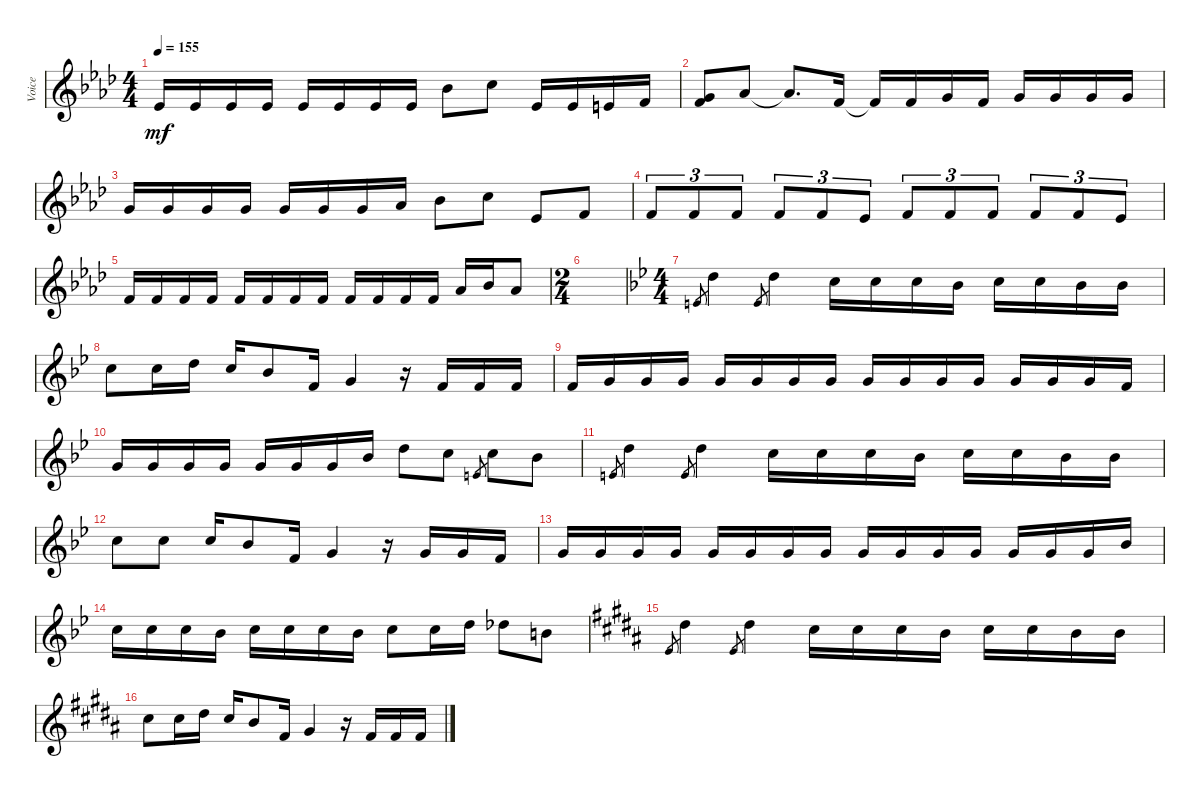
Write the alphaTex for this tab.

\track ("Voice" "Voice") {instrument drawbarorgan}
\staff {score}
\tuning (E4 B3 G3 D3 A2 E2 B1) {hide}
\ts (4 4)
\tempo 155
\clef g2
\ks ab
4.2.16{dy mf} 4.2.16 4.2.16 4.2.16 4.2.16 4.2.16 4.2.16 4.2.16 6.1.8 8.1.8 4.2.16 4.2.16 0.1.16 1.1.16 |
(1.1 8.2).8 4.1.8 4.1{t}.8{d} 1.1.16 1.1{t}.16 1.1.16 3.1.16 1.1.16 3.1.16 3.1.16 3.1.16 3.1.16 |
3.1.16 3.1.16 3.1.16 3.1.16 3.1.16 3.1.16 3.1.16 4.1.16 6.1.8 8.1.8 4.2.8 1.1.8 |
1.1.8{tu (3 2)} 1.1.8{tu (3 2)} 1.1.8{tu (3 2)} 1.1.8{tu (3 2)} 1.1.8{tu (3 2)} 4.2.8{tu (3 2)} 1.1.8{tu (3 2)} 1.1.8{tu (3 2)} 1.1.8{tu (3 2)} 1.1.8{tu (3 2)} 1.1.8{tu (3 2)} 4.2.8{tu (3 2)} |
1.1.16 1.1.16 1.1.16 1.1.16 1.1.16 1.1.16 1.1.16 1.1.16 1.1.16 1.1.16 1.1.16 1.1.16 4.1.16 6.1.16 4.1.8 |
\ts (2 4)
|
\ts (4 4)
\ks bb
0.1.8{gr} 10.1.4 0.1.8{gr} 10.1.4 8.1.16 8.1.16 8.1.16 6.1.16 8.1.16 8.1.16 6.1.16 6.1.16 |
8.1.8 8.1.16 10.1.16 8.1.16 6.1.8 1.1.16 3.1.4 r.16 1.1.16 1.1.16 1.1.16 |
1.1.16 3.1.16 3.1.16 3.1.16 3.1.16 3.1.16 3.1.16 3.1.16 3.1.16 3.1.16 3.1.16 3.1.16 3.1.16 3.1.16 3.1.16 1.1.16 |
3.1.16 3.1.16 3.1.16 3.1.16 3.1.16 3.1.16 3.1.16 6.1.16 10.1.8 8.1.8 0.1.8{gr} 8.1.8 6.1.8 |
0.1.8{gr} 10.1.4 0.1.8{gr} 10.1.4 8.1.16 8.1.16 8.1.16 6.1.16 8.1.16 8.1.16 6.1.16 6.1.16 |
8.1.8 8.1.8 8.1.16 6.1.8 1.1.16 3.1.4 r.16 3.1.16 3.1.16 1.1.16 |
3.1.16 3.1.16 3.1.16 3.1.16 3.1.16 3.1.16 3.1.16 3.1.16 3.1.16 3.1.16 3.1.16 3.1.16 3.1.16 3.1.16 3.1.16 6.1.16 |
8.1.16 8.1.16 8.1.16 6.1.16 8.1.16 8.1.16 8.1.16 6.1.16 8.1.8 8.1.16 10.1.16 9.1.8 7.1.8 |
\ks b
0.1.8{gr} 11.1.4 0.1.8{gr} 11.1.4 9.1.16 9.1.16 9.1.16 7.1.16 9.1.16 9.1.16 7.1.16 7.1.16 |
9.1.8 9.1.16 11.1.16 9.1.16 7.1.8 2.1.16 4.1.4 r.16 2.1.16 2.1.16 2.1.16
